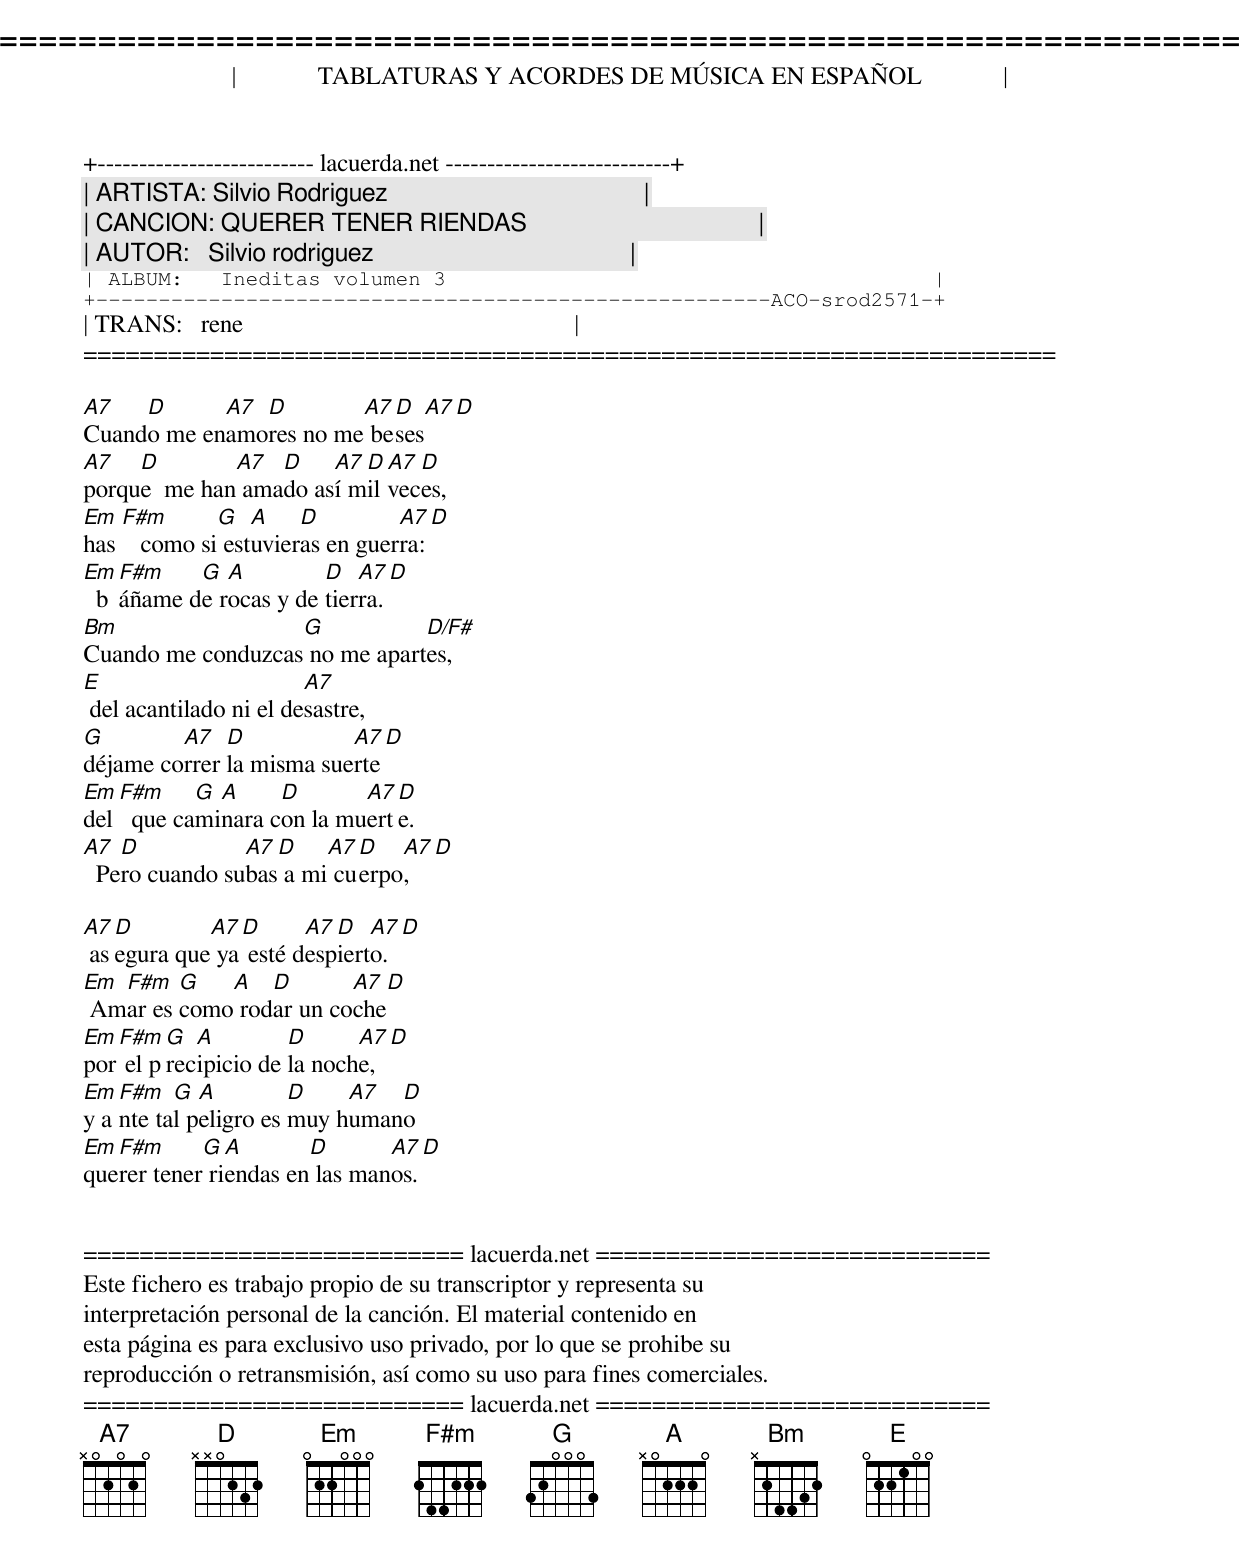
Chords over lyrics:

=====================================================================
|             TABLATURAS Y ACORDES DE MÚSICA EN ESPAÑOL             |
+-------------------------- lacuerda.net ---------------------------+
| ARTISTA: Silvio Rodriguez                                         |
| CANCION: QUERER TENER RIENDAS                                     |
| AUTOR:   Silvio rodriguez                                         |
| ALBUM:   Ineditas volumen 3                                       |
+------------------------------------------------------ACO-srod2571-+
| TRANS:   rene                                                     |
=====================================================================

A7   D      A7 D        A7 D   A7 D
Cuando me enamores no me beses
A7   D        A7  D    A7 D  A7 D
porque  me han amado así mil veces,
Em  F#m       G   A    D         A7 D
has    como si estuvieras en guerra:
Em F#m    G  A         D   A7 D
  báñame de rocas y de tierra.
Bm                 G           D/F#
Cuando me conduzcas no me apartes,
E                       A7
 del acantilado ni el desastre,
G        A7   D           A7 D
déjame correr la misma suerte
Em  F#m     G A     D       A7 D
del   que caminara con la muerte.
A7  D           A7 D    A7 D   A7 D
  Pero cuando subas a mi cuerpo,

A7 D        A7 D      A7 D   A7 D
 asegura que ya esté despierto.
Em F#m   G   A   D       A7 D
 Amar es como rodar un coche
Em F#m  G  A         D      A7 D
por el precipicio de la noche,
Em F#m   G  A         D    A7  D
y ante tal peligro es muy humano
Em F#m      G  A       D       A7 D
querer tener riendas en las manos.


=========================== lacuerda.net ============================
Este fichero es trabajo propio de su transcriptor y representa su
interpretación personal de la canción. El material contenido en
esta página es para exclusivo uso privado, por lo que se prohibe su
reproducción o retransmisión, así como su uso para fines comerciales.
=========================== lacuerda.net ============================
